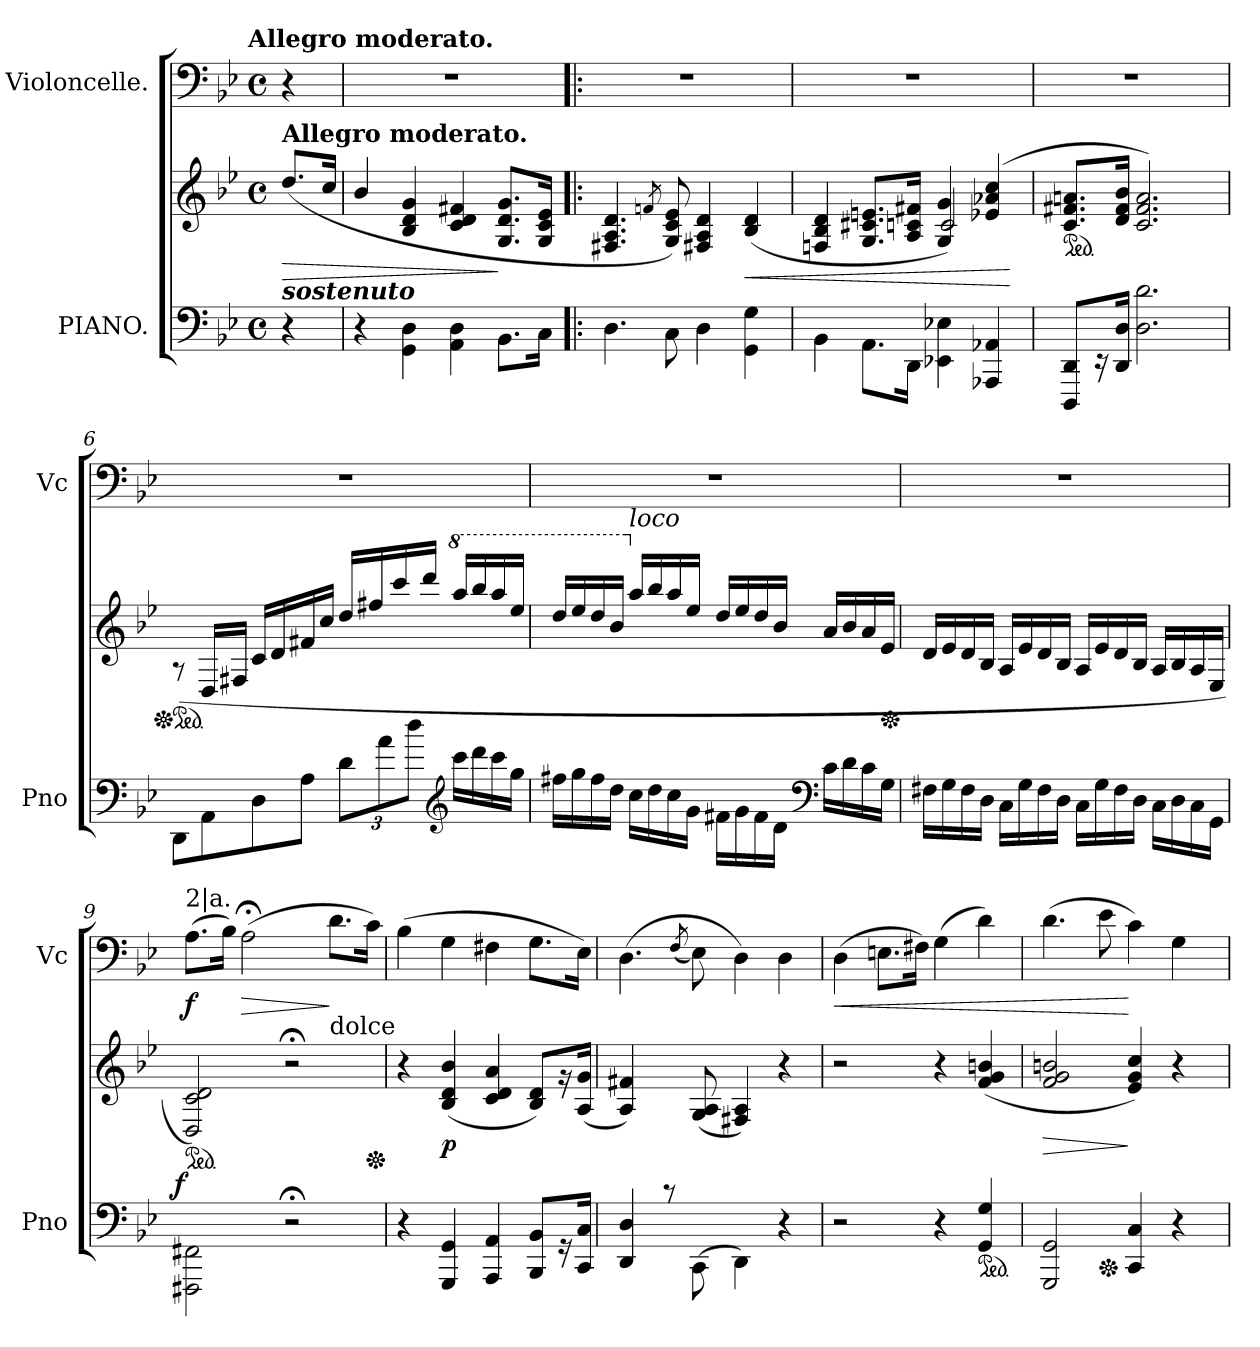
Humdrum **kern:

**kern	**kern	**dynam	**kern	**dynam
*part2	*part2	*part2	*part1	*part1
*staff3	*staff2	*staff2/3	*staff1	*staff1
*I"PIANO.	*	*	*I"Violoncelle.	*
*I'Pno	*	*	*I'Vc	*
*clefF4	*clefG2	*	*clefF4	*
*k[b-e-]	*k[b-e-]	*	*k[b-e-]	*
!!LO:TX:omd:t=Allegro moderato.
*M4/4	*M4/4	*	*M4/4	*
*met(c)	*met(c)	*	*met(c)	*
*MM132	*MM132	*	*MM132	*
=	=	=	=	=
!	!LO:TX:a:B:t=Allegro moderato.	!	!	!
!LO:TX:a:Bi:t=sostenuto	!	!	!	!
4r	(>8.dd/L	>	4r	.
.	16ccJk	.	.	.
=2	=2	=2	=2	=2
4r	4b-/	.	1rF	.
4GG\ 4D\	4B- 4d 4g	.	.	.
4AA\ 4D\	4c 4d 4f#X	.	.	.
8.BB-\L	8.G/ 8.d/ 8.g/L	]	.	.
16C\Jk	16G/ 16c/ 16e-/Jk	.	.	.
=3!|:	=3!|:	=3!|:	=3!|:	=3!|:
4.D\	4.F#X/ 4.A/ 4.d/	.	1rF	.
.	8qfn/	.	.	.
8C\	8G/ 8c/ 8e-/)	.	.	.
4D\	4F#X/ 4A/ 4d/	.	.	.
4GG\ 4G\	(>4B-/ 4d/	<	.	.
=4	=4	=4	=4	=4
*	*^	*	*	*
4BB-\	4Fn/ 4B-/ 4d/	4rDyy	.	1rF	.
8.AA\L	8.G/ 8.c#X/ 8.en/L	4rDyy	.	.	.
16DD\Jk	16A/ 16cn/ 16f#X/Jk	.	.	.	.
4EE-X\ 4E-X\	4G/ 4g/	2c/)	.	.	.
4AAA-X/ 4AA-X/	(>4e-X 4a-X 4cc	.	.	.	.
*	*v	*v	*	*	*
.	.	[	.	.
=5	=5	=5	=5	=5
*	*ped	*	*	*
8DDD 8DDL	8.c 8.f#X 8.anL	.	1rF	.
16r	.	.	.	.
16DD 16DJk	16d 16f# 16b-Jk	.	.	.
2.D 2.d	2.c 2.f# 2.a)	.	.	.
=6	=6	=6	=6	=6
*	*Xped	*	*	*
*	*ped	*	*	*
8DD\L	(>8rA	.	1rF	.
8AA\	16D/LL	.	.	.
.	16F#XJJ	.	.	.
8D	16cLL	.	.	.
.	16d	.	.	.
8AJ	16f#X	.	.	.
.	16ccJJ	.	.	.
12d\L	16dd/LL	.	.	.
.	16ff#X/	.	.	.
12a\	.	.	.	.
.	16ccc/	.	.	.
12dd\J	.	.	.	.
.	16ddd/JJ	.	.	.
*clefG2	*	*	*	*
*	*8va	*	*	*
16cccLL	16aaa/LL	.	.	.
16ddd	16bbb-	.	.	.
16ccc	16aaa	.	.	.
16ggJJ	16eee-JJ	.	.	.
=7	=7	=7	=7	=7
16ff#XLL	16ddd/LL	.	1rF	.
16gg	16eee-	.	.	.
16ff#	16ddd	.	.	.
16ddJJ	16bb-JJ	.	.	.
*	*X8va	*	*	*
!	!LO:TX:a:i:t=loco	!	!	!
16cc\LL	16aa/LL	.	.	.
16dd\	16bb-/	.	.	.
16cc\	16aa/	.	.	.
16g\JJ	16ee-/JJ	.	.	.
16f#XLL	16dd/LL	.	.	.
16g\	16ee-/	.	.	.
16f#\	16dd/	.	.	.
16d\JJ	16b-/JJ	.	.	.
*clefF4	*	*	*	*
16c\LL	16a/LL	.	.	.
16d\	16b-/	.	.	.
16c\	16a/	.	.	.
*	*Xped	*	*	*
16GJJ	16e-JJ	.	.	.
=8	=8	=8	=8	=8
16F#XLL	16dLL	.	1rF	.
16G	16e-	.	.	.
16F#	16d	.	.	.
16D\JJ	16B-/JJ	.	.	.
16C\LL	16A/LL	.	.	.
16G	16e-	.	.	.
16F#	16d	.	.	.
16D\JJ	16B-/JJ	.	.	.
16C\LL	16A/LL	.	.	.
16G	16e-	.	.	.
16F#	16d	.	.	.
16D\JJ	16B-/JJ	.	.	.
16C\LL	16A/LL	.	.	.
16D\	16B-/	.	.	.
16C\	16A/	.	.	.
16GG\JJ	16E-/JJ	.	.	.
=9	=9	=9	=9	=9
!	!	!	!LO:TX:a:t=2|a.	!
!	!	!LO:DY:rj	!	!
*	*ped	*	*	*
*	*^	*	*	*
2FFF#X\ 2FF#X\	2D/ 2c/ 2d/)	2...ryy	f	(>8.A!L	f
.	.	.	.	16B-!Jk)	.
!	!	!	!	!	!LO:HP:b
.	.	.	.	(>2A;<!	>
2r;<	2r;<	.	.	.	.
!	!	!	!	!LO:TX:b:t=dolce	!
.	.	.	.	8.d!L	]
*	*Xped	*	*	*	*
.	.	16ryy	.	16c!Jk)	.
*	*v	*v	*	*	*
=10	=10	=10	=10	=10
4r	4r	.	(>4B-!	.
4GGG 4GG	(<4B- 4d 4b-	p	4G!	.
4AAA 4AA	4c 4d 4a	.	4F#X!	.
8BBB- 8BB-L	8B- 8dL)	.	8.G!L	.
16r	16rg	.	.	.
16CC 16CJk	(<16A 16gJk	.	16E-!Jk)	.
=11	=11	=11	=11	=11
4DD 4D	4A 4f#X)	.	(>4.D!	.
8rc	8ryy	.	.	.
.	.	.	(<8qF!/	.
(<8CC\	(>8G/ 8A/	.	8E-!)	.
4DD\)	4F#X/ 4A/)	.	4D!)	.
4r	4r	.	4D!	.
=12	=12	=12	=12	=12
!	!	!	!	!LO:HP:b
2r	2r	.	(>4D!	<
.	.	.	8.En!L	.
.	.	.	16F#X!Jk)	.
4r	4r	.	(>4G!	.
*ped	*	*	*	*
4GG 4G	(<4f 4g 4bn	.	4d!)	.
=13	=13	=13	=13	=13
*	*^	*	*	*
2GGG 2GG	2f 2g 2bn	4.ryy	>	(>4.d!	.
*Xped	*	*	*	*	*
.	.	2ryy	.	8e-!	.
4CC 4C	4e- 4g 4cc)	.	]	4c!)	[
4r	4r	.	.	4G!	.
.	.	8ryy	.	.	.
*	*v	*v	*	*	*
=	=	=	=	=
*-	*-	*-	*-	*-
